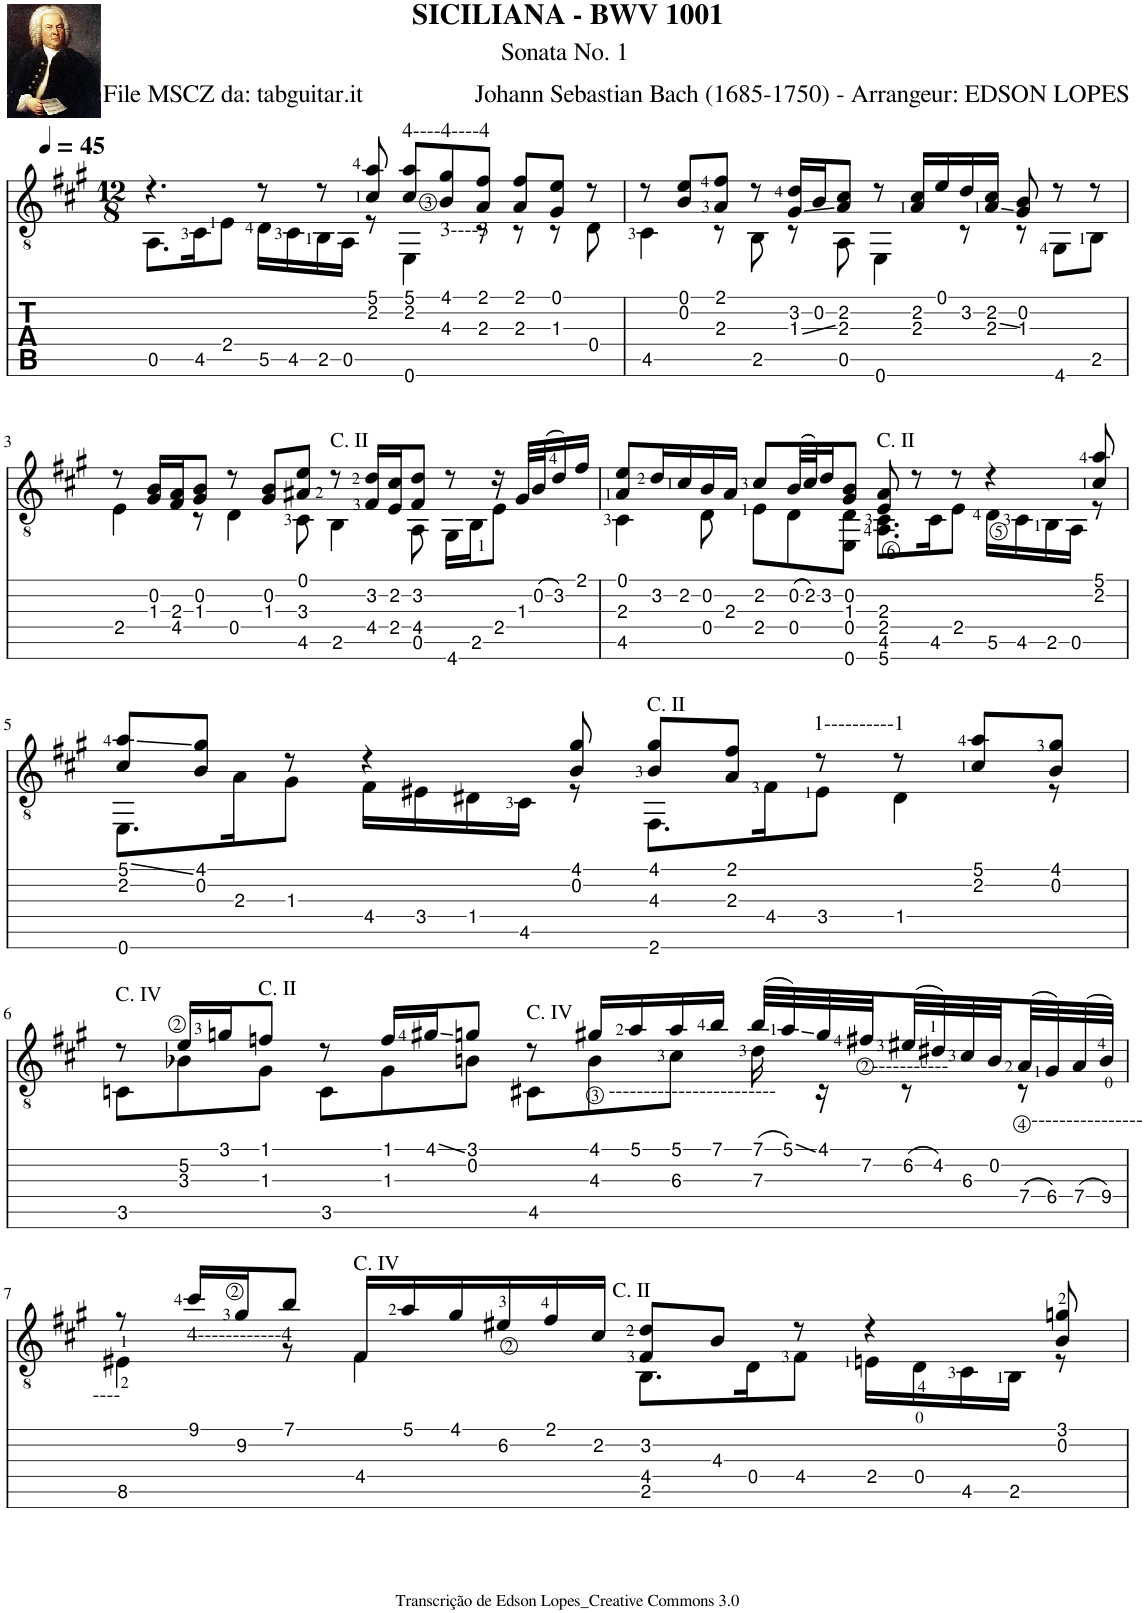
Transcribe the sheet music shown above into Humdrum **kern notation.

**kern	**kern
*part1	*part1
*staff2	*staff1
*I"Guitar	*
*I'Guit.	*
*stria6	*
*	*clefGv2
*k[f#c#g#]	*k[f#c#g#]
*M12/8	*M12/8
*MM45	*MM45
=1	=1
*^	*^
4.r	8.AAL	4.r	8.AA\L
.	16C#K	.	16C#\K
.	8EJ	.	8E\J
8r	16DLL	8r	16D\LL
.	16C#	.	16C#\
8r	16BB	8r	16BB\
.	16AAJJ	.	16AA\JJ
8c# 8a	8r	8c#/ 8a/	8r
!	!	!LO:TX:a:t=4----4----4	!
8c#\ 8a\L	4EE	8c#/ 8a/L	4EE\
!	!	!LO:TX:a:t=3----3	!
8B\ 8g#\	.	8B/ 8g#/	.
8A\ 8f#\J	8r	8A/ 8f#/J	8r
8A\ 8f#\L	8r	8A/ 8f#/L	8r
8G#\ 8e\J	8r	8G#/ 8e/J	8r
8r	8D	8r	8D\
=2	=2	=2	=2
8r	4C#	8r	4C#\
8B\ 8e\L	.	8B/ 8e/L	.
8A\ 8f#\J	8r	8A/ 8f#/J	8r
8r	8BB	8r	8BB\
16G#\ 16d\LL	8r	16G#/ 16d/LL	8r
16BJ	.	16B/J	.
8A\ 8c#\J	8AA	8A/ 8c#/J	8AA\
8r	4EE	8r	4EE\
16A\ 16c#\LL	.	16A/ 16c#/LL	.
16e	.	16e/	.
16d	8r	16d/	8r
16A\ 16c#\JJ	.	16A/ 16c#/JJ	.
8G# 8B	8r	8G#/ 8B/	8r
8r	8GG#L	8r	8GG#\L
8r	8BBJ	8r	8BB\J
!!LO:LB:g=z	!!
=3	=3	=3	=3
8r	4E	8r	4E\
16G#\ 16B\LL	.	16G#/ 16B/LL	.
16F#\ 16A\J	.	16F#/ 16A/J	.
8G#\ 8B\J	8r	8G#/ 8B/J	8r
8r	4D	8r	4D\
8G#\ 8B\L	.	8G#/ 8B/L	.
8A#\ 8e\J	8C#	8A#X/ 8e/J	8C#\
!	!	!LO:TX:a:t=C. II	!
8r	4BB	8r	4BB\
16F#\ 16d\LL	.	16F#/ 16d/LL	.
16E\ 16c#\J	.	16E/ 16c#/J	.
8F#\ 8d\J	8AAL	8F#/ 8d/J	8AA\
8r	16GG#L	8r	16GG#\LL
.	16BBJ	.	16BB\J
16r	8EJ	16r	8E\J
32G#LLL	.	32G#/LLL	.
32BJ	.	(32B/J	.
16d	8ryy	16d/)	8ryy
16f#JJ	.	16f#/JJ	.
=4	=4	=4	=4
8A\ 8e\L	4C#	8A/ 8e/L	4C#\
16dL	.	16d/L	.
16c#	.	16c#/	.
16B	8D	16B/	8D\
16AJJ	.	16A/JJ	.
8c#L	8EL	8c#/L	8E\L
32BLL	8D	(32B/LL	8D\
32c#J	.	32c#/J)	.
16dJ	.	16d/J	.
8G#\ 8B\J	8EE\ 8D\J	8G#/ 8B/J	8EE\ 8D\J
!	!	!LO:TX:a:t=C. II	!
8E 8A	8.AA\ 8.C#\L	8E/ 8A/	8.AA\ 8.C#\L
8r	.	8r	.
.	16C#K	.	16C#\K
8r	8EJ	8r	8E\J
4r	16DLL	4r	16D\LL
.	16C#	.	16C#\
.	16BB	.	16BB\
.	16AAJJ	.	16AA\JJ
8c# 8a	8r	8c#/ 8a/	8r
!!LO:LB:g=z	!!
=5	=5	=5	=5
8c#\ 8a\L	8.EEL	8c#/ 8a/L	8.EE\L
8B\ 8g#\J	.	8B/ 8g#/J	.
.	16AK	.	16A\K
8r	8G#J	8r	8G#\J
4r	16F#LL	4r	16F#\LL
.	16E#	.	16E#X\
.	16D#	.	16D#X\
.	16C#JJ	.	16C#\JJ
8B 8g#	8r	8B/ 8g#/	8r
!	!	!LO:TX:a:t=C. II	!
8B\ 8g#\L	8.FF#L	8B/ 8g#/L	8.FF#\L
8A\ 8f#\J	.	8A/ 8f#/J	.
.	16F#K	.	16F#\K
!	!	!LO:TX:a:t=1----------1	!
8r	8E#J	8r	8E#\J
8r	4D#	8r	4D#\
8c#\ 8a\L	.	8c#/ 8a/L	.
8B\ 8g#\J	8r	8B/ 8g#/J	8r
!!LO:LB:g=z	!!
=6	=6	=6	=6
!	!	!LO:TX:a:t=C. IV	!
8r	8CL	8r	8Cn\L
16eLL	8B-	16e/LL	8B-X\
16gJ	.	16gn/J	.
!	!	!LO:TX:a:t=C. II	!
8fJ	8G#J	8fn/J	8G#\J
8r	8CL	8r	8C\L
16fLL	8G#	16f/LL	8G#\
16g#J	.	16g#X/J	.
8gJ	8BJ	8gn/J	8Bn\J
!	!	!LO:TX:a:t=C. IV	!
8r	8C#L	8r	8C#X\L
!	!	!LO:TX:b:t=------------------------	!
16g#LL	8B	16g#X/LL	8B\
16a	.	16a/	.
16a	8c#J	16a/	8c#\J
16bJJ	.	16b/JJ	.
32bLLL	16d	(32b/LLL	16d\
32a	.	32a/)	.
32g#	16r	32g#/	16r
!	!	!LO:TX:a:t=-----------	!
32f#	.	32f#X/	.
32e#	8r	(32e#X/	8r
32d#	.	32d#X/)	.
32c#	.	32c#/	.
32B	.	32B/	.
!	!	!LO:TX:b:t=----------------	!
32A	8r	(32A/	8r
32G#	.	32G#/)	.
32A	.	(32A/	.
32BJJJ	.	32B/JJJ)	.
!!LO:LB:g=z	!!
=7	=7	=7	=7
!	!	!LO:TX:b:t=----	!
8r	4E#	8r	4E#X\
!	!	!LO:TX:a:t=4------------4	!
16cc#LL	.	16cc#/LL	.
16g#J	.	16g#/J	.
8bJ	8r	8b/J	8r
!	!	!LO:TX:a:t=C. IV	!
16F#LL	4.F#	16F#/LL	4.F#\
16a	.	16a/	.
16g#	.	16g#/	.
16e#	.	16e#X/	.
16f#	.	16f#/	.
!	!	!LO:TX:a:t=C. II	!
16c#JJ	.	16c#/JJ	.
8F#\ 8d\L	8.BBL	8F#/ 8d/L	8.BB\L
8BJ	.	8B/J	.
.	16DK	.	16D\K
8r	8F#J	8r	8F#\J
4r	16ELL	4r	16En\LL
.	16D	.	16D\
.	16C#	.	16C#\
.	16BBJJ	.	16BB\JJ
8B 8g	8r	8B/ 8gn/	8r
*v	*v	*	*
*	*v	*v
=	=
*-	*-
